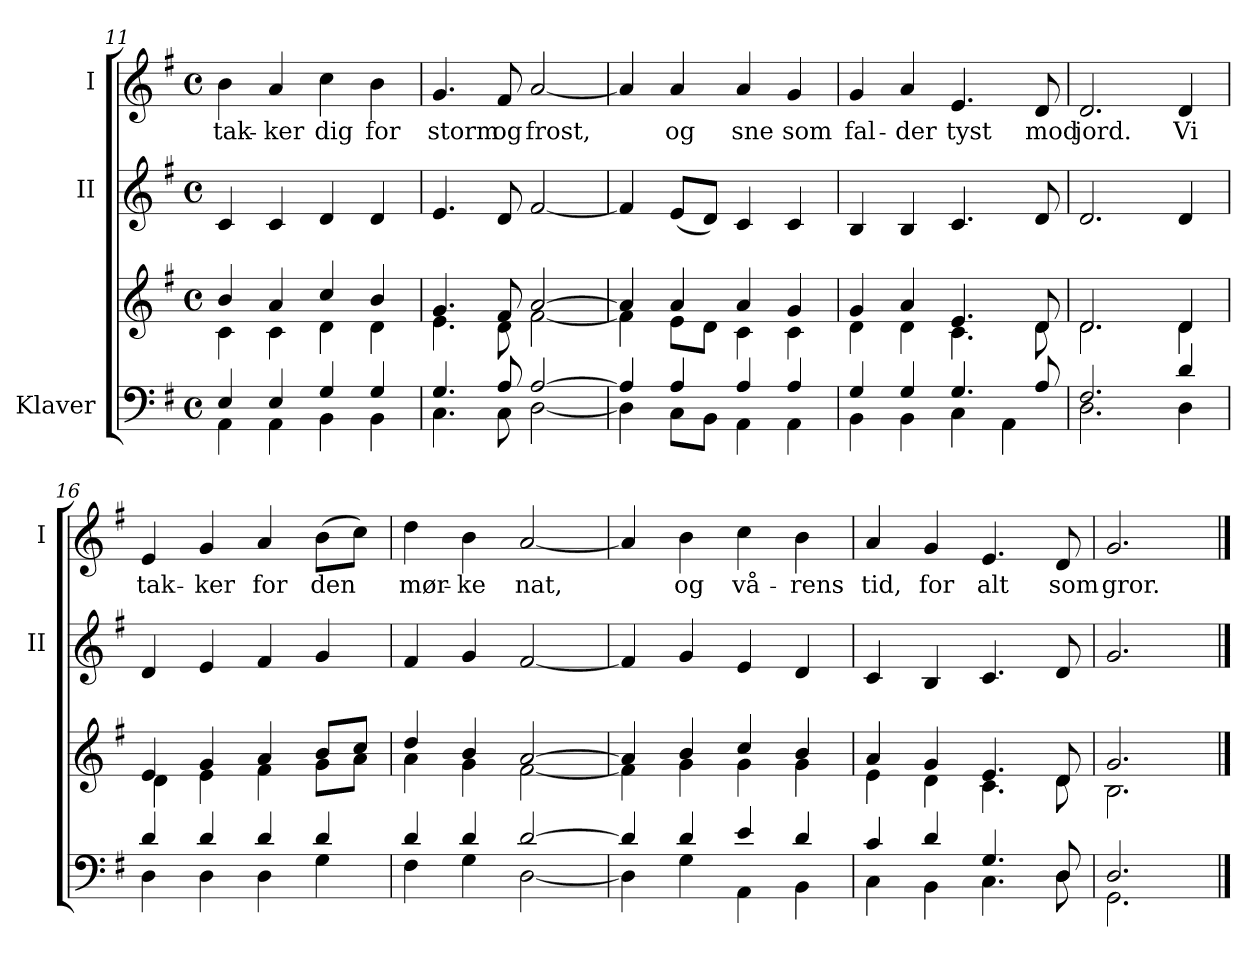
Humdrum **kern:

**kern	**kern	**kern	**kern	**text
*part3	*part3	*part2	*part1	*part1
*staff4	*staff3	*staff2	*staff1	*staff1
*I"Klaver	*	*I"II	*I"I	*
*	*	*I'II	*I'I	*
!!LO:PB:g=z
*clefF4	*clefG2	*clefG2	*clefG2	*
*k[f#]	*k[f#]	*k[f#]	*k[f#]	*
*M4/4	*M4/4	*M4/4	*M4/4	*
*met(c)	*met(c)	*met(c)	*met(c)	*
=11	=11	=11	=11	=11
*^	*^	*	*	*
!	!	!	!	!	!	!LO:LY:b
4E/	4AA\	4b/	4c\	4c/	4b\	tak-
!	!	!	!	!	!	!LO:LY:b
4E/	4AA\	4a/	4c\	4c/	4a/	-ker
!	!	!	!	!	!	!LO:LY:b
4G/	4BB\	4cc/	4d\	4d/	4cc\	dig
!	!	!	!	!	!	!LO:LY:b
4G/	4BB\	4b/	4d\	4d/	4b\	for
=12	=12	=12	=12	=12	=12	=12
!	!	!	!	!	!	!LO:LY:b
4.G/	4.C\	4.g/	4.e\	4.e/	4.g/	storm
!	!	!	!	!	!	!LO:LY:b
8A/	8C\	8f#/	8d\	8d/	8f#/	og
!	!	!	!	!	!	!LO:LY:b
[2A/	[2D\	[2a/	[2f#\	[2f#/	[2a/	frost,
=13	=13	=13	=13	=13	=13	=13
4A/]	4D\]	4a/]	4f#\]	4f#/]	4a/]	.
!	!	!	!	!	!	!LO:LY:b
4A/	8C\L	4a/	8e\L	(<8e/L	4a/	og
.	8BB\J	.	8d\J	8d/J)	.	.
!	!	!	!	!	!	!LO:LY:b
4A/	4AA\	4a/	4c\	4c/	4a/	sne
!	!	!	!	!	!	!LO:LY:b
4A/	4AA\	4g/	4c\	4c/	4g/	som
=14	=14	=14	=14	=14	=14	=14
!	!	!	!	!	!	!LO:LY:b
4G/	4BB\	4g/	4d\	4B/	4g/	fal-
!	!	!	!	!	!	!LO:LY:b
4G/	4BB\	4a/	4d\	4B/	4a/	-der
!	!	!	!	!	!	!LO:LY:b
4.G/	4C\	4.e/	4.c\	4.c/	4.e/	tyst
.	4AA\	.	.	.	.	.
!	!	!	!	!	!	!LO:LY:b
8A/	.	8d/	8d\	8d/	8d/	mod
=15	=15	=15	=15	=15	=15	=15
!	!	!	!	!	!	!LO:LY:b
2.F#/	2.D\	2.d/	2.d\	2.d/	2.d/	jord.
!	!	!	!	!	!	!LO:LY:b
4d/	4D\	4d/	4d\	4d/	4d/	Vi
!!LO:LB:g=z
=16	=16	=16	=16	=16	=16	=16
!	!	!	!	!	!	!LO:LY:b
4d/	4D\	4e/	4d\	4d/	4e/	tak-
!	!	!	!	!	!	!LO:LY:b
4d/	4D\	4g/	4e\	4e/	4g/	-ker
!	!	!	!	!	!	!LO:LY:b
4d/	4D\	4a/	4f#\	4f#/	4a/	for
!	!	!	!	!	!	!LO:LY:b
4d/	4G\	8b/L	8g\L	4g/	(>8b\L	den
.	.	8cc/J	8a\J	.	8cc\J)	.
=17	=17	=17	=17	=17	=17	=17
!	!	!	!	!	!	!LO:LY:b
4d/	4F#\	4dd/	4a\	4f#/	4dd\	mør-
!	!	!	!	!	!	!LO:LY:b
4d/	4G\	4b/	4g\	4g/	4b\	-ke
!	!	!	!	!	!	!LO:LY:b
[2d/	[2D\	[2a/	[2f#\	[2f#/	[2a/	nat,
=18	=18	=18	=18	=18	=18	=18
4d/]	4D\]	4a/]	4f#\]	4f#/]	4a/]	.
!	!	!	!	!	!	!LO:LY:b
4d/	4G\	4b/	4g\	4g/	4b\	og
!	!	!	!	!	!	!LO:LY:b
4e/	4AA\	4cc/	4g\	4e/	4cc\	vå-
!	!	!	!	!	!	!LO:LY:b
4d/	4BB\	4b/	4g\	4d/	4b\	-rens
=19	=19	=19	=19	=19	=19	=19
!	!	!	!	!	!	!LO:LY:b
4c/	4C\	4a/	4e\	4c/	4a/	tid,
!	!	!	!	!	!	!LO:LY:b
4d/	4BB\	4g/	4d\	4B/	4g/	for
!	!	!	!	!	!	!LO:LY:b
4.G/	4.C\	4.e/	4.c\	4.c/	4.e/	alt
!	!	!	!	!	!	!LO:LY:b
8D/	8D\	8d/	8d\	8d/	8d/	som
=20	=20	=20	=20	=20	=20	=20
!	!	!	!	!	!	!LO:LY:b
2.D/	2.GG\	2.g/	2.B\	2.g/	2.g/	gror.
*v	*v	*	*	*	*	*
*	*v	*v	*	*	*
==	==	==	==	==
*-	*-	*-	*-	*-
